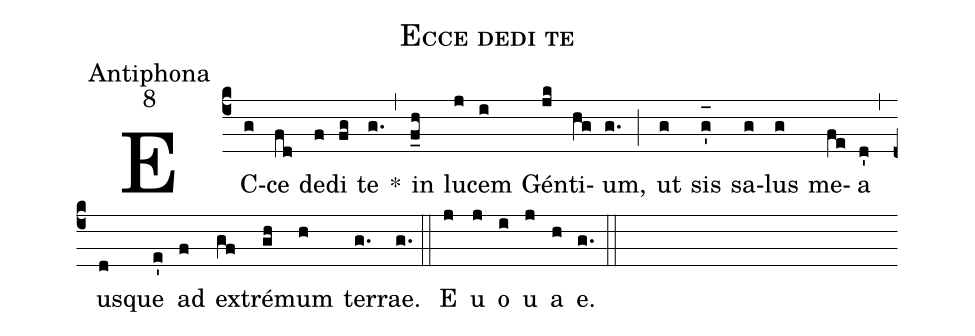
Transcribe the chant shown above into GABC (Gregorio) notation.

name:Ecce dedi te;
office-part:Antiphona;
mode:8;
%%
(c4) EC(g)ce(fd) de(f)di(fg) te(g.) *(,) in(f_h) lu(j)cem(i) Gén(jk)ti(hg)um,(g.) (;) ut(g) sis(g'_[oh:h]) sa(g)lus(g) me(fe)a(d') (,) us(d)que(e') ad(f) ex(gf)tré(gh)mum(h) ter(g.)rae.(g.) (::) <eu>E(j) u(j) o(i) u(j) a(h) e.</eu>(g.) (::)
